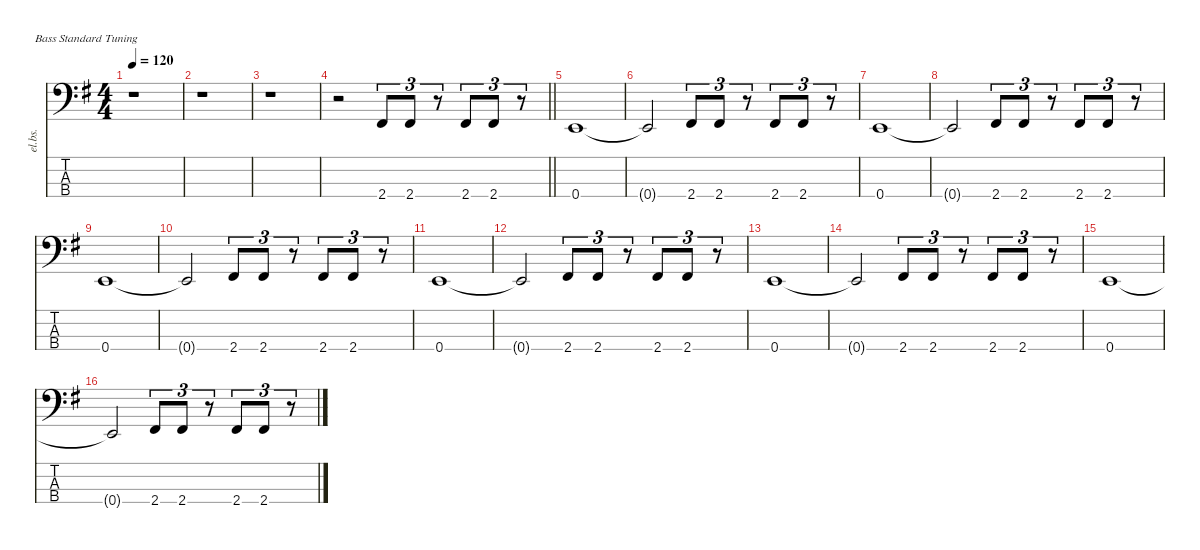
\defaultSystemsLayout 4
\hideDynamics
\bracketExtendMode nobrackets
\otherSystemsTrackNameOrientation horizontal
\track ("Bajo 2" "el.bs.") {defaultSystemsLayout 32 instrument electricbassfinger}
\staff {score tabs}
\tuning (G2 D2 A1 E1)
\ts (4 4)
\beaming (8 2 2 2 2)
\tempo 120
\clef f4
\ks g
r.1{dy f instrument electricbassfinger} |
r.1 |
r.1 |
\barLineRight lightlight
r.2 2.4{acc #}.8{tu (3 2)} 2.4{acc #}.8{tu (3 2)} r.8{tu (3 2)} 2.4{acc #}.8{tu (3 2)} 2.4{acc #}.8{tu (3 2)} r.8{tu (3 2)} |
0.4{acc forcenatural}.1 |
0.4{t acc forcenatural}.2 2.4{acc #}.8{tu (3 2)} 2.4{acc #}.8{tu (3 2)} r.8{tu (3 2)} 2.4{acc #}.8{tu (3 2)} 2.4{acc #}.8{tu (3 2)} r.8{tu (3 2)} |
0.4{acc forcenatural}.1 |
0.4{t acc forcenatural}.2 2.4{acc #}.8{tu (3 2)} 2.4{acc #}.8{tu (3 2)} r.8{tu (3 2)} 2.4{acc #}.8{tu (3 2)} 2.4{acc #}.8{tu (3 2)} r.8{tu (3 2)} |
0.4{acc forcenatural}.1 |
0.4{t acc forcenatural}.2 2.4{acc #}.8{tu (3 2)} 2.4{acc #}.8{tu (3 2)} r.8{tu (3 2)} 2.4{acc #}.8{tu (3 2)} 2.4{acc #}.8{tu (3 2)} r.8{tu (3 2)} |
0.4{acc forcenatural}.1 |
0.4{t acc forcenatural}.2 2.4{acc #}.8{tu (3 2)} 2.4{acc #}.8{tu (3 2)} r.8{tu (3 2)} 2.4{acc #}.8{tu (3 2)} 2.4{acc #}.8{tu (3 2)} r.8{tu (3 2)} |
0.4{acc forcenatural}.1 |
0.4{t acc forcenatural}.2 2.4{acc #}.8{tu (3 2)} 2.4{acc #}.8{tu (3 2)} r.8{tu (3 2)} 2.4{acc #}.8{tu (3 2)} 2.4{acc #}.8{tu (3 2)} r.8{tu (3 2)} |
0.4{acc forcenatural}.1 |
0.4{t acc forcenatural}.2 2.4{acc #}.8{tu (3 2)} 2.4{acc #}.8{tu (3 2)} r.8{tu (3 2)} 2.4{acc #}.8{tu (3 2)} 2.4{acc #}.8{tu (3 2)} r.8{tu (3 2)}
